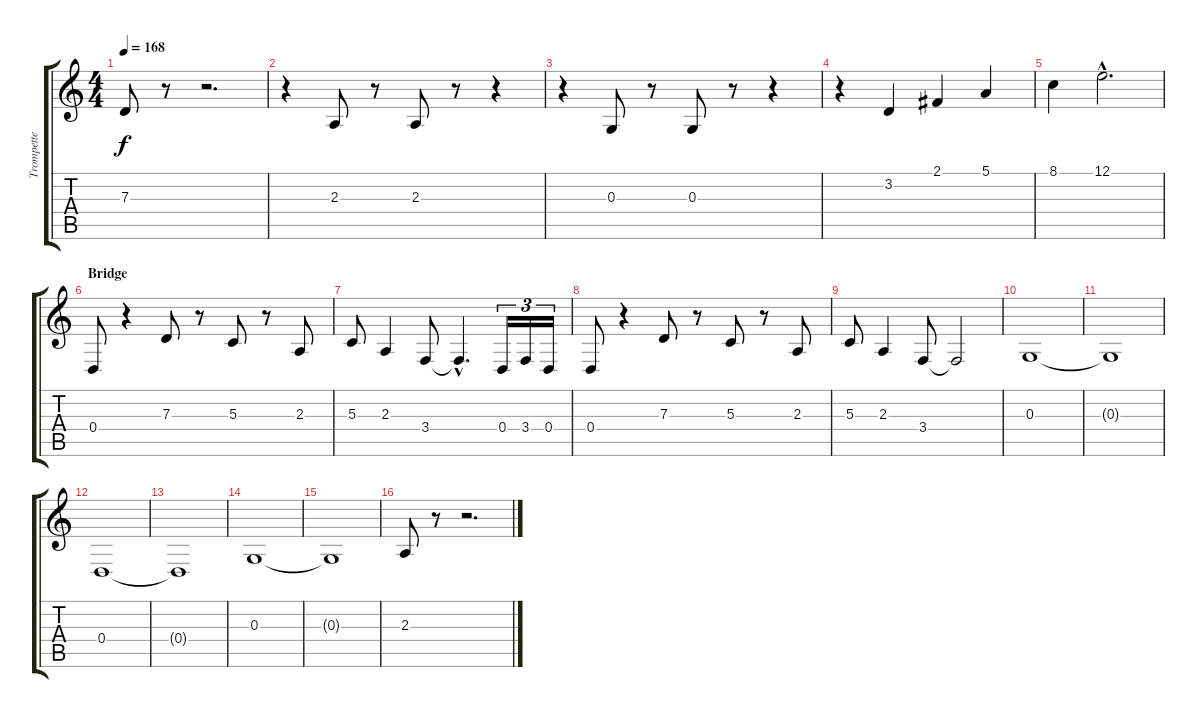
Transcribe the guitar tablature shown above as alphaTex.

\track ("Trompette" "Trompette") {instrument trumpet}
\staff {score tabs}
\tuning (E4 B3 G3 D3 A2 E2) {hide}
\ts (4 4)
\tempo 168
\clef g2
\ks c
7.3.8{dy f} r.8 r.2{d} |
r.4 2.3.8 r.8 2.3.8 r.8 r.4 |
r.4 0.3.8 r.8 0.3.8 r.8 r.4 |
r.4 3.2.4 2.1.4 5.1.4 |
8.1.4 12.1{hac}.2{d} |
\section ("" "Bridge")
0.4.8 r.4 7.3.8 r.8 5.3.8 r.8 2.3.8 |
5.3.8 2.3.4 3.4.8 3.4{hac t}.4{d} 0.4.16{tu (3 2)} 3.4.16{tu (3 2)} 0.4.16{tu (3 2)} |
0.4.8 r.4 7.3.8 r.8 5.3.8 r.8 2.3.8 |
5.3.8 2.3.4 3.4.8 3.4{t}.2 |
0.3.1 |
0.3{t}.1 |
0.4.1 |
0.4{t}.1 |
0.3.1 |
0.3{t}.1 |
2.3.8 r.8 r.2{d}
